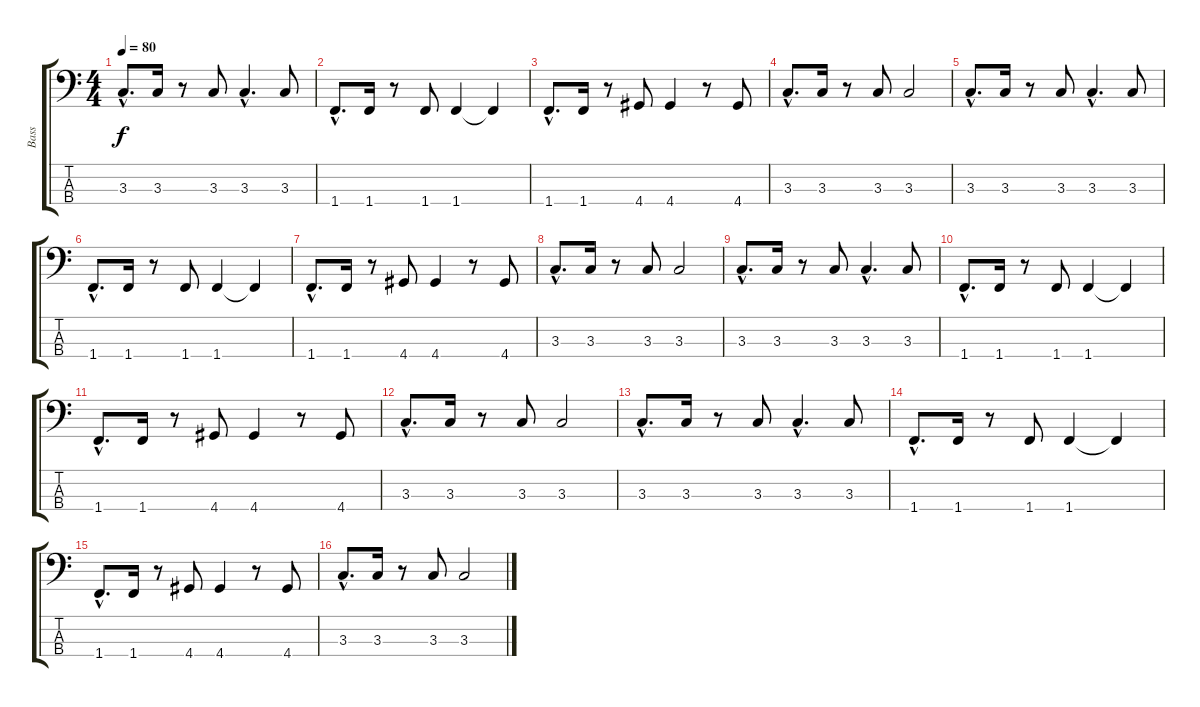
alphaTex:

\track ("Bass" "Bass") {instrument electricbassfinger}
\staff {score tabs}
\tuning (G2 D2 A1 E1) {hide}
\ts (4 4)
\tempo 80
\clef f4
\ks c
3.3{hac}.8{d dy f} 3.3.16 r.8 3.3.8 3.3{hac}.4{d} 3.3.8 |
1.4{hac}.8{d} 1.4.16 r.8 1.4.8 1.4.4 1.4{t}.4 |
1.4{hac}.8{d} 1.4.16 r.8 4.4.8 4.4.4 r.8 4.4.8 |
3.3{hac}.8{d} 3.3.16 r.8 3.3.8 3.3.2 |
3.3{hac}.8{d} 3.3.16 r.8 3.3.8 3.3{hac}.4{d} 3.3.8 |
1.4{hac}.8{d} 1.4.16 r.8 1.4.8 1.4.4 1.4{t}.4 |
1.4{hac}.8{d} 1.4.16 r.8 4.4.8 4.4.4 r.8 4.4.8 |
3.3{hac}.8{d} 3.3.16 r.8 3.3.8 3.3.2 |
3.3{hac}.8{d} 3.3.16 r.8 3.3.8 3.3{hac}.4{d} 3.3.8 |
1.4{hac}.8{d} 1.4.16 r.8 1.4.8 1.4.4 1.4{t}.4 |
1.4{hac}.8{d} 1.4.16 r.8 4.4.8 4.4.4 r.8 4.4.8 |
3.3{hac}.8{d} 3.3.16 r.8 3.3.8 3.3.2 |
3.3{hac}.8{d} 3.3.16 r.8 3.3.8 3.3{hac}.4{d} 3.3.8 |
1.4{hac}.8{d} 1.4.16 r.8 1.4.8 1.4.4 1.4{t}.4 |
1.4{hac}.8{d} 1.4.16 r.8 4.4.8 4.4.4 r.8 4.4.8 |
3.3{hac}.8{d} 3.3.16 r.8 3.3.8 3.3.2
